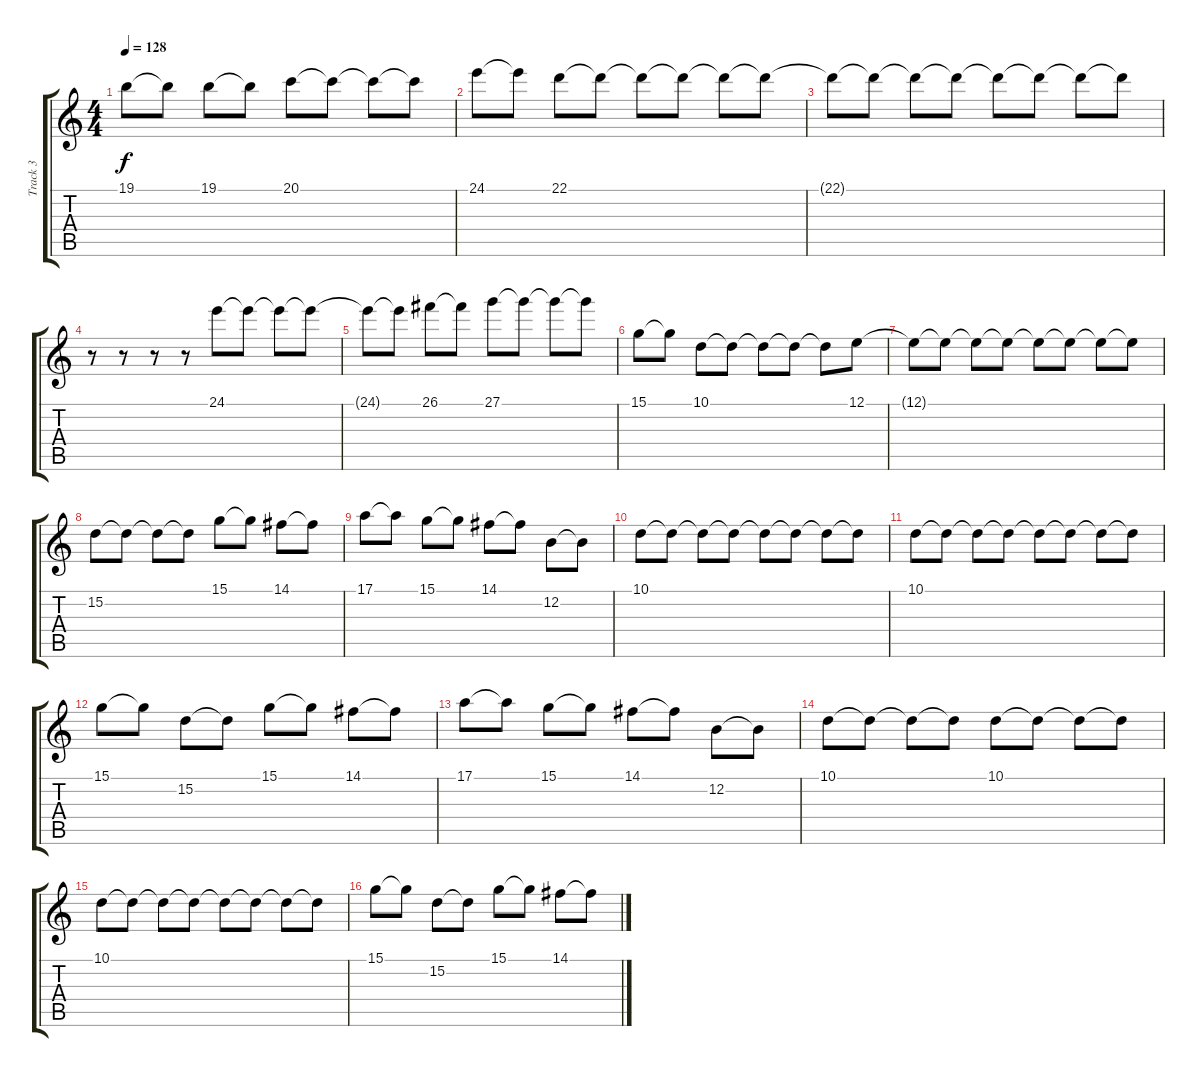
\track ("Track 3" "Track 3") {instrument violin}
\staff {score tabs}
\tuning (E4 B3 G3 D3 A2 E2) {hide}
\ts (4 4)
\tempo 128
\clef g2
\ks c
19.1{t}.8{dy f} 19.1{t}.8 19.1.8 19.1{t}.8 20.1.8 20.1{t}.8 20.1{t}.8 20.1{t}.8 |
24.1.8 24.1{t}.8 22.1.8 22.1{t}.8 22.1{t}.8 22.1{t}.8 22.1{t}.8 22.1{t}.8 |
22.1{t}.8 22.1{t}.8 22.1{t}.8 22.1{t}.8 22.1{t}.8 22.1{t}.8 22.1{t}.8 22.1{t}.8 |
r.8 r.8 r.8 r.8 24.1.8 24.1{t}.8 24.1{t}.8 24.1{t}.8 |
24.1{t}.8 24.1{t}.8 26.1.8 26.1{t}.8 27.1.8 27.1{t}.8 27.1{t}.8 27.1{t}.8 |
15.1.8 15.1{t}.8 10.1.8 10.1{t}.8 10.1{t}.8 10.1{t}.8 10.1{t}.8 12.1.8 |
12.1{t}.8 12.1{t}.8 12.1{t}.8 12.1{t}.8 12.1{t}.8 12.1{t}.8 12.1{t}.8 12.1{t}.8 |
15.2.8 15.2{t}.8 15.2{t}.8 15.2{t}.8 15.1.8 15.1{t}.8 14.1.8 14.1{t}.8 |
17.1.8 17.1{t}.8 15.1.8 15.1{t}.8 14.1.8 14.1{t}.8 12.2.8 12.2{t}.8 |
10.1.8 10.1{t}.8 10.1{t}.8 10.1{t}.8 10.1{t}.8 10.1{t}.8 10.1{t}.8 10.1{t}.8 |
10.1.8 10.1{t}.8 10.1{t}.8 10.1{t}.8 10.1{t}.8 10.1{t}.8 10.1{t}.8 10.1{t}.8 |
15.1.8 15.1{t}.8 15.2.8 15.2{t}.8 15.1.8 15.1{t}.8 14.1.8 14.1{t}.8 |
17.1.8 17.1{t}.8 15.1.8 15.1{t}.8 14.1.8 14.1{t}.8 12.2.8 12.2{t}.8 |
10.1.8 10.1{t}.8 10.1{t}.8 10.1{t}.8 10.1.8 10.1{t}.8 10.1{t}.8 10.1{t}.8 |
10.1.8 10.1{t}.8 10.1{t}.8 10.1{t}.8 10.1{t}.8 10.1{t}.8 10.1{t}.8 10.1{t}.8 |
15.1.8 15.1{t}.8 15.2.8 15.2{t}.8 15.1.8 15.1{t}.8 14.1.8 14.1{t}.8
